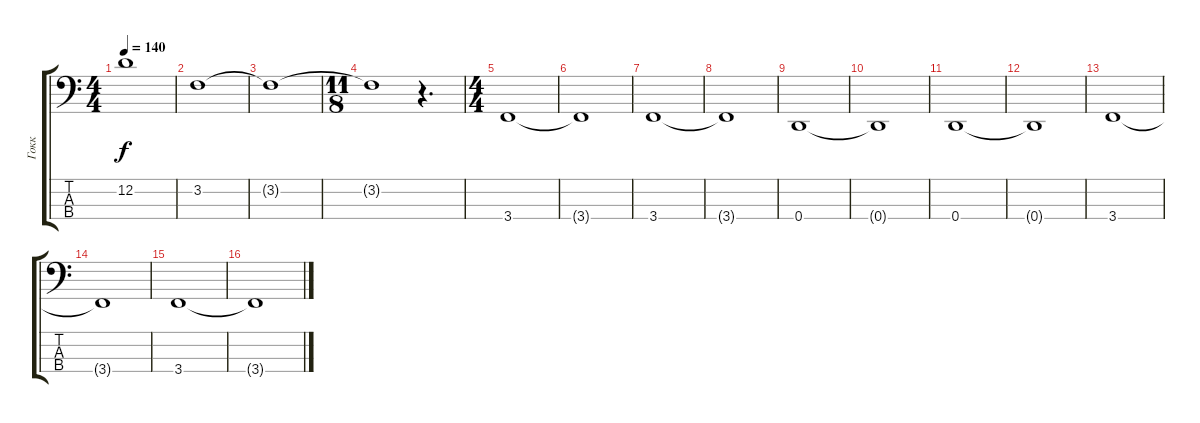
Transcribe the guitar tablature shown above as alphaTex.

\track ("Гокк" "Гокк") {instrument electricbasspick}
\staff {score tabs}
\tuning (G2 D2 A1 D1) {hide}
\ts (4 4)
\tempo 140
\clef f4
\ks c
12.2{t}.1{dy f} |
3.2.1 |
3.2{t}.1 |
\ts (11 8)
3.2{t}.1 r.4{d} |
\ts (4 4)
3.4.1 |
3.4{t}.1 |
3.4.1 |
3.4{t}.1 |
0.4.1 |
0.4{t}.1 |
0.4.1 |
0.4{t}.1 |
3.4.1 |
3.4{t}.1 |
3.4.1 |
3.4{t}.1
